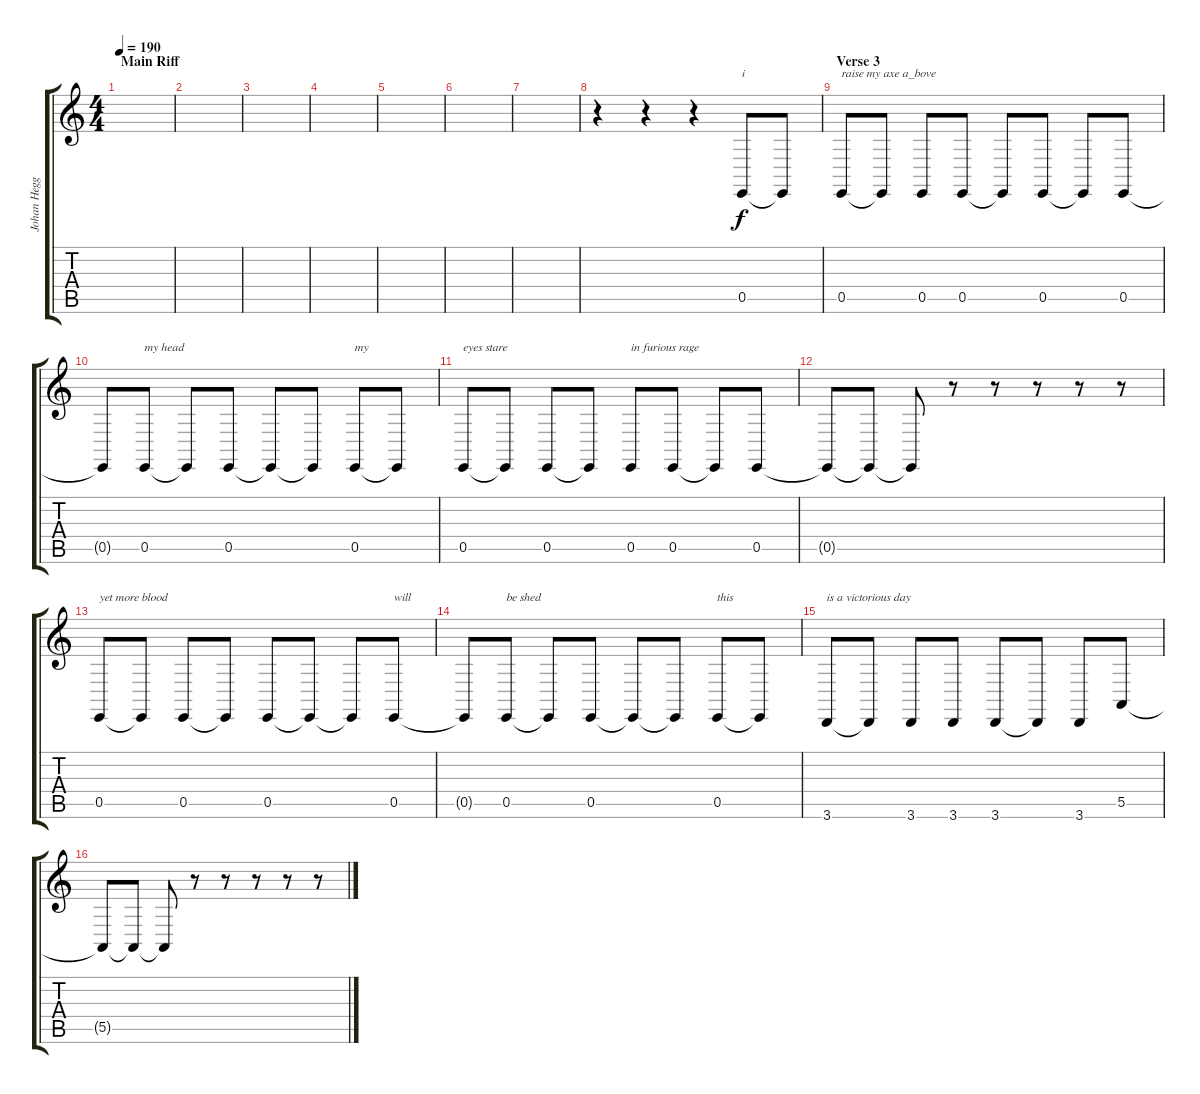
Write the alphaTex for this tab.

\track ("Johan Hegg" "Johan Hegg") {instrument gunshot}
\staff {score tabs}
\tuning (B3 Gb3 D3 A2 E2 B1) {hide}
\ts (4 4)
\section ("" "Main Riff")
\tempo 190
\clef g2
\ks c
|
|
|
|
|
|
|
r.4 r.4 r.4 0.5.8{txt "i"} 0.5{t}.8 |
\section ("" "Verse 3")
0.5.8{txt "raise my axe a_bove"} 0.5{t}.8 0.5.8 0.5.8 0.5{t}.8 0.5.8 0.5{t}.8 0.5.8 |
0.5{t}.8 0.5.8{txt "my head"} 0.5{t}.8 0.5.8 0.5{t}.8 0.5{t}.8 0.5.8{txt "my"} 0.5{t}.8 |
0.5.8{txt "eyes stare "} 0.5{t}.8 0.5.8 0.5{t}.8 0.5.8{txt "in furious rage"} 0.5.8 0.5{t}.8 0.5.8 |
0.5{t}.8 0.5{t}.8 0.5{t}.8 r.8 r.8 r.8 r.8 r.8 |
0.5.8{txt "yet more blood"} 0.5{t}.8 0.5.8 0.5{t}.8 0.5.8 0.5{t}.8 0.5{t}.8 0.5.8{txt "will"} |
0.5{t}.8 0.5.8{txt "be shed"} 0.5{t}.8 0.5.8 0.5{t}.8 0.5{t}.8 0.5.8{txt "this"} 0.5{t}.8 |
3.6.8{txt "is a victorious day"} 3.6{t}.8 3.6.8 3.6.8 3.6.8 3.6{t}.8 3.6.8 5.5.8 |
5.5{t}.8 5.5{t}.8 5.5{t}.8 r.8 r.8 r.8 r.8 r.8
